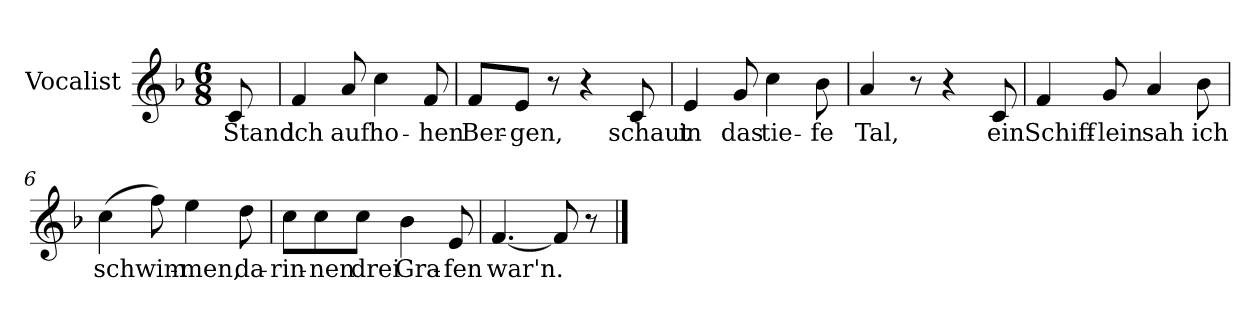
**kern	**text
*part1	*part1
*staff1	*staff1
*I"Vocalist	*
*k[b-]	*
*F:	*
*M6/8	*
=	=
8c	Stand
=1	=1
4f	ich
8a	auf
4cc	ho-
8f	-hen
=2	=2
8fL	Ber-
8eJ	-gen,
8r	.
4r	.
8c	schaut
=3	=3
4e	in
8g	das
4cc	tie-
8b-	-fe
=4	=4
4a	Tal,
8r	.
4r	.
8c	ein
=5	=5
4f	Schiff-
8g	-lein
4a	sah
8b-	ich
=6	=6
(4cc	schwim-
8ff)	.
4ee	-men,
8dd	da-
=7	=7
8ccL	-rin-
8cc	-nen
8ccJ	drei
4b-	Gra-
8e	-fen
=8	=8
[4.f	war'n.
8f]	.
8r	.
==	==
*-	*-
